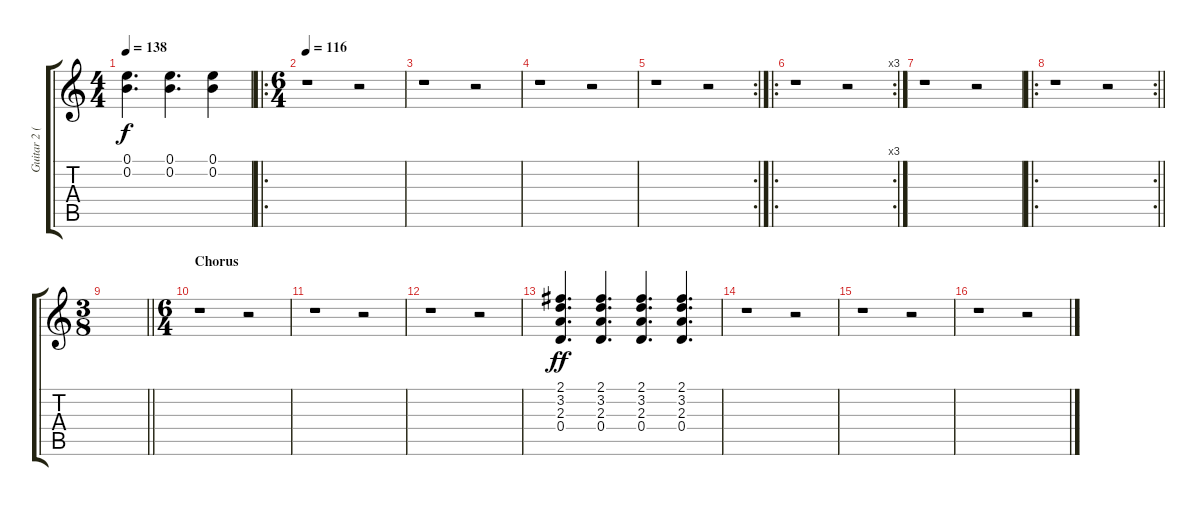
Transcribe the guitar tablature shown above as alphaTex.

\track ("Guitar 2 (clean)" "Guitar 2 (") {instrument acousticguitarsteel}
\staff {score tabs}
\tuning (E4 B3 G3 D3 A2 E2) {hide}
\ts (4 4)
\tempo 138
\clef g2
\ks c
(0.1{t} 0.2{t}).4{d dy f} (0.1 0.2).4{d} (0.1 0.2).4 |
\ro
\ts (6 4)
\tempo 116
r.1 r.2 |
r.1 r.2 |
r.1 r.2 |
\rc 2
r.1 r.2 |
\ro
\rc 3
r.1 r.2 |
r.1 r.2 |
\ro
\rc 2
\barLineRight lightlight
r.1 r.2 |
\ts (3 8)
\barLineRight lightlight
|
\ts (6 4)
\section ("" "Chorus")
r.1 r.2 |
r.1 r.2 |
r.1 r.2 |
(2.1 3.2 2.3 0.4).4{d dy ff} (2.1 3.2 2.3 0.4).4{d} (2.1 3.2 2.3 0.4).4{d} (2.1 3.2 2.3 0.4).4{d} |
r.1 r.2 |
r.1 r.2 |
r.1 r.2
